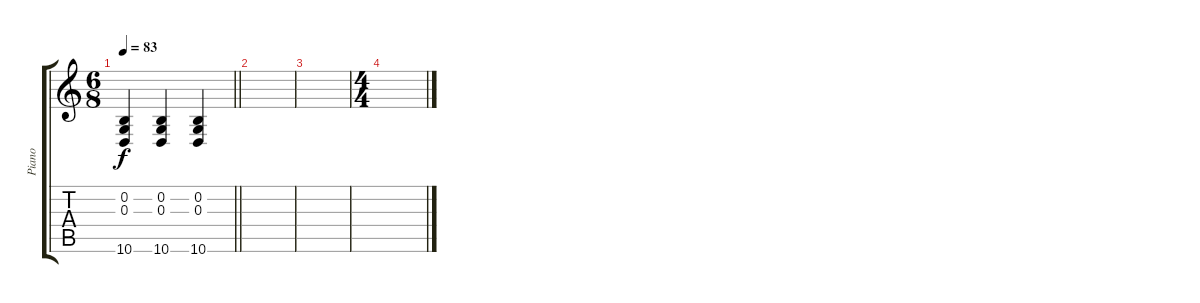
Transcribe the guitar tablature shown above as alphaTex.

\track ("Piano" "Piano") {instrument acousticgrandpiano}
\staff {score tabs}
\tuning (E4 B3 G3 D3 A2 E2) {hide}
\ts (6 8)
\tempo 83
\clef g2
\barLineRight lightlight
\ks c
(0.2 0.3 10.6).4{dy f} (0.2 0.3 10.6).4 (0.2 0.3 10.6).4 |
|
|
\ts (4 4)
